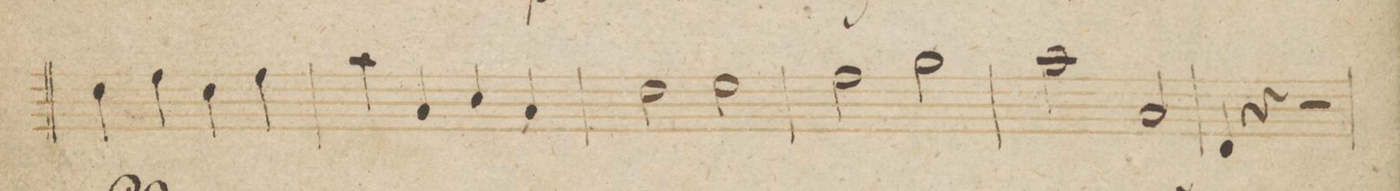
**kern	**dynam
*I"Fagotto 2do	*
*clefF4	*
*k[b-]	*
*met(c|)	*
*M2/2	*
4F\	.
4A\	.
4F\	.
4A\	.
=80	=80
4c\	.
4C/	.
4E/	.
4C/	.
=81	=81
2F\	.
2G\	.
=82	=82
2A\	.
2B-\	.
=83	=83
2c\	.
2C/	.
=84	=84
4FF/	.
4r	.
2r	.
=85	=85
*-	*-
